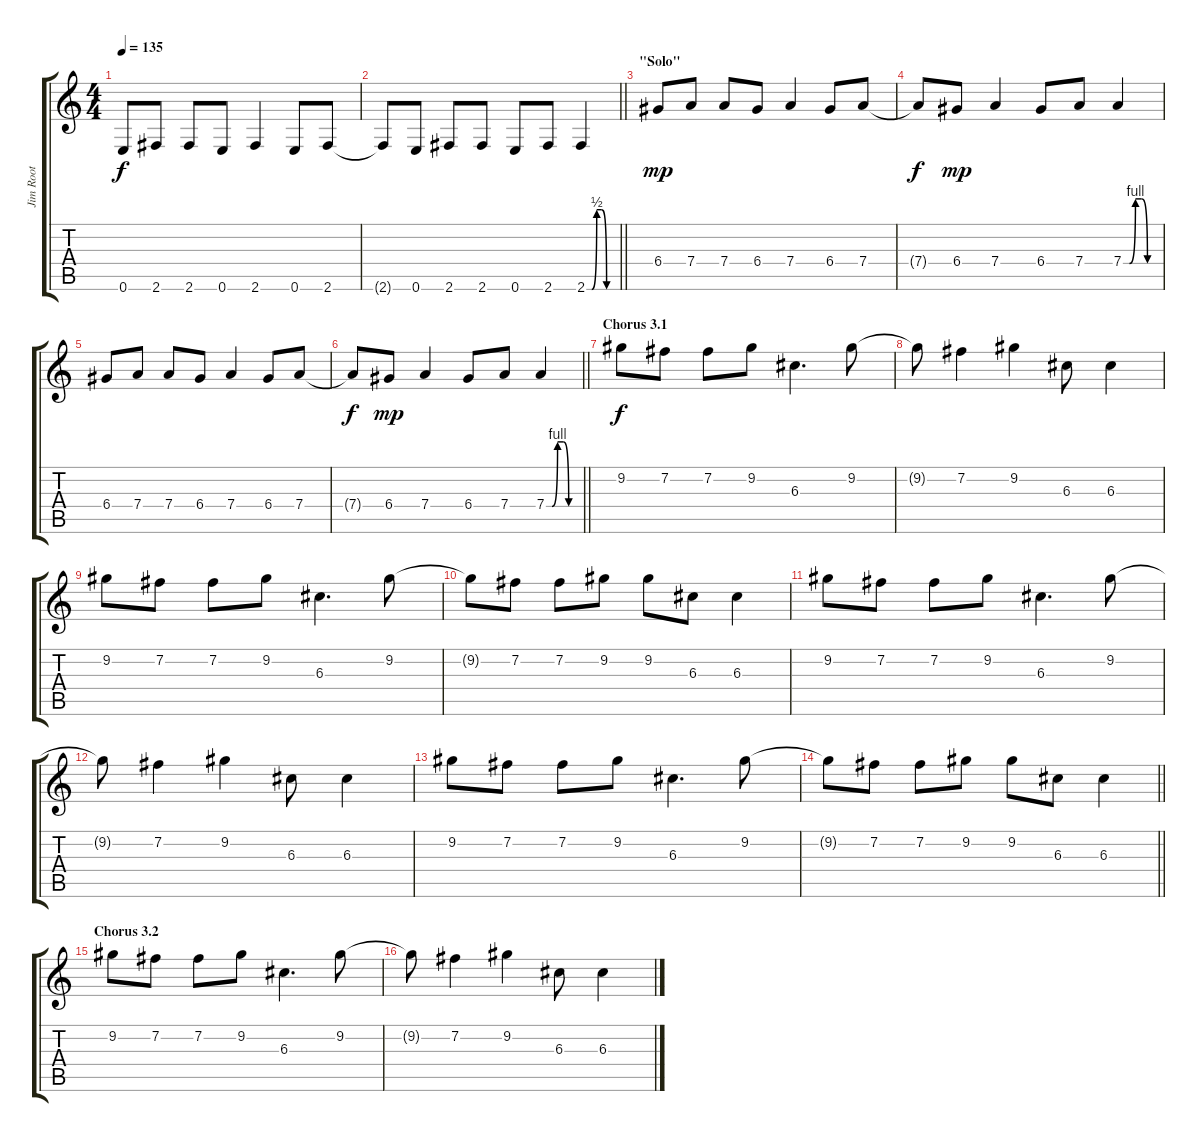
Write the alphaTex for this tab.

\track ("Jim Root" "Jim Root") {instrument distortionguitar}
\staff {score tabs}
\tuning (E4 B3 G3 D3 A2 E2) {hide}
\ts (4 4)
\tempo 135
\clef g2
\ks c
0.6.8{dy f} 2.6.8 2.6.8 0.6.8 2.6.4 0.6.8 2.6.8 |
\barLineRight lightlight
2.6{t}.8 0.6.8 2.6.8 2.6.8 0.6.8 2.6.8 2.6{be (custom 0 0 10 0 20 2 30 2 40 0 60 0)}.4 |
\section ("" "\"Solo\"")
6.4.8{dy mp} 7.4.8 7.4.8 6.4.8 7.4.4 6.4.8 7.4.8 |
7.4{t}.8{dy f} 6.4.8{dy mp} 7.4.4 6.4.8 7.4.8 7.4{be (custom 0 0 10 0 20 4 30 4 40 0 60 0)}.4 |
6.4.8 7.4.8 7.4.8 6.4.8 7.4.4 6.4.8 7.4.8 |
\barLineRight lightlight
7.4{t}.8{dy f} 6.4.8{dy mp} 7.4.4 6.4.8 7.4.8 7.4{be (custom 0 0 10 0 20 4 30 4 40 0 60 0)}.4 |
\section ("" "Chorus 3.1")
9.2.8{dy f volume 11} 7.2.8 7.2.8 9.2.8 6.3.4{d} 9.2.8 |
9.2{t}.8 7.2.4 9.2.4 6.3.8 6.3.4 |
9.2.8 7.2.8 7.2.8 9.2.8 6.3.4{d} 9.2.8 |
9.2{t}.8 7.2.8 7.2.8 9.2.8 9.2.8 6.3.8 6.3.4 |
9.2.8 7.2.8 7.2.8 9.2.8 6.3.4{d} 9.2.8 |
9.2{t}.8 7.2.4 9.2.4 6.3.8 6.3.4 |
9.2.8 7.2.8 7.2.8 9.2.8 6.3.4{d} 9.2.8 |
\barLineRight lightlight
9.2{t}.8 7.2.8 7.2.8 9.2.8 9.2.8 6.3.8 6.3.4 |
\section ("" "Chorus 3.2")
9.2.8 7.2.8 7.2.8 9.2.8 6.3.4{d} 9.2.8 |
9.2{t}.8 7.2.4 9.2.4 6.3.8 6.3.4
